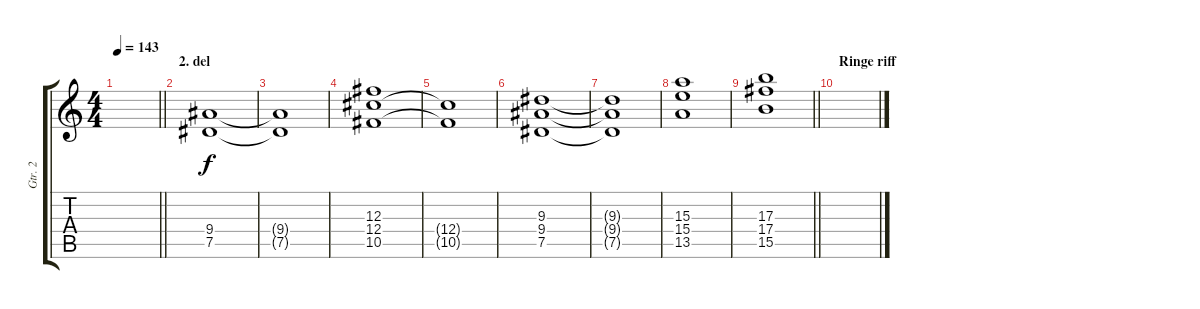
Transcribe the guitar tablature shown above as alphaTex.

\track ("Gtr. 2" "Gtr. 2") {instrument distortionguitar}
\staff {score tabs}
\tuning (Eb4 Bb3 Gb3 Db3 Ab2 Eb2) {hide}
\ts (4 4)
\tempo 143
\clef g2
\barLineRight lightlight
\ks c
|
\section ("" "2. del")
(9.4 7.5).1 |
(9.4{t} 7.5{t}).1 |
(12.3 12.4 10.5).1 |
(12.4{t} 10.5{t}).1 |
(9.3 9.4 7.5).1 |
(9.3{t} 9.4{t} 7.5{t}).1 |
(15.3 15.4 13.5).1 |
\barLineRight lightlight
(17.3 17.4 15.5).1 |
\section ("" "Ringe riff")
